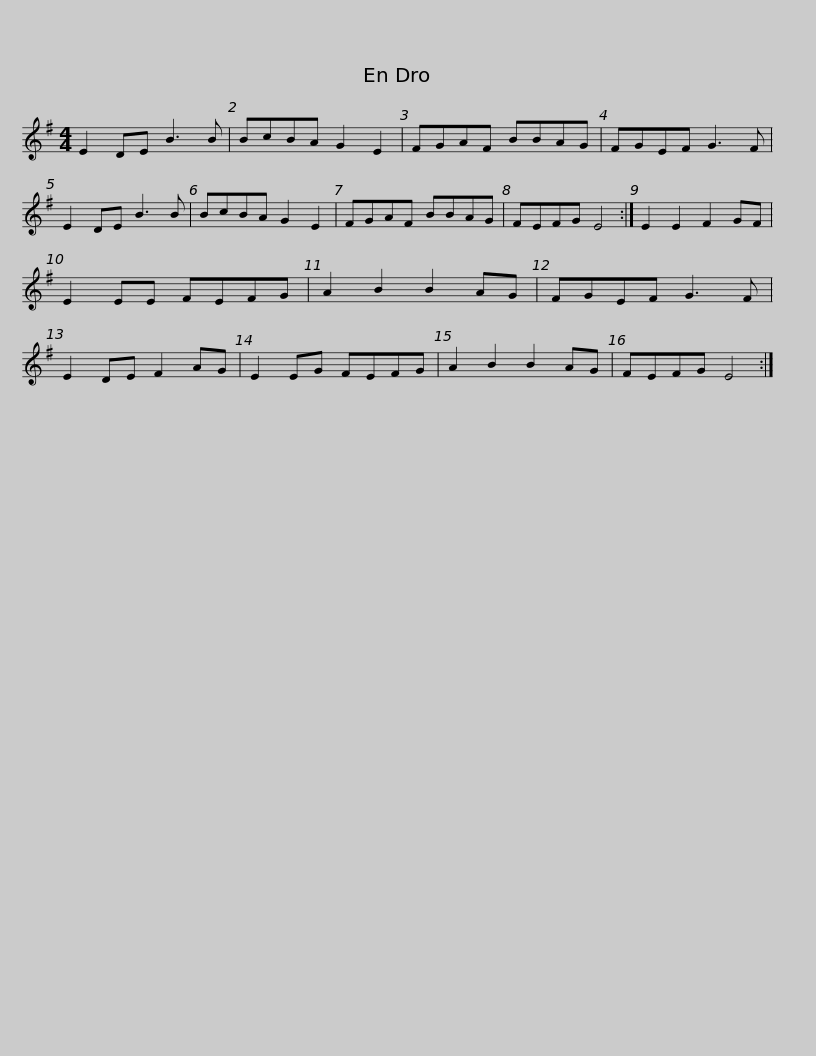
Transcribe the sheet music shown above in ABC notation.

X:1
L:1/8
M:4/4
I:linebreak $
K:Emin
V:1 treble
V:1
 E2 DE B3 B | BcBA G2 E2 | FGAF BBAG | FGEF G3 F | E2 DE B3 B | %5
 BcBA G2 E2 |$ FGAF BBAG | FEFG E4 :| E2 E2 F2 GF | E2 EE FEFG | %10
 A2 B2 B2 AG | FGEF G3 F | E2 DE F2 AG |$ E2 EG FEFG | A2 B2 B2 AG | %15
 FEFG E4 :| %16
